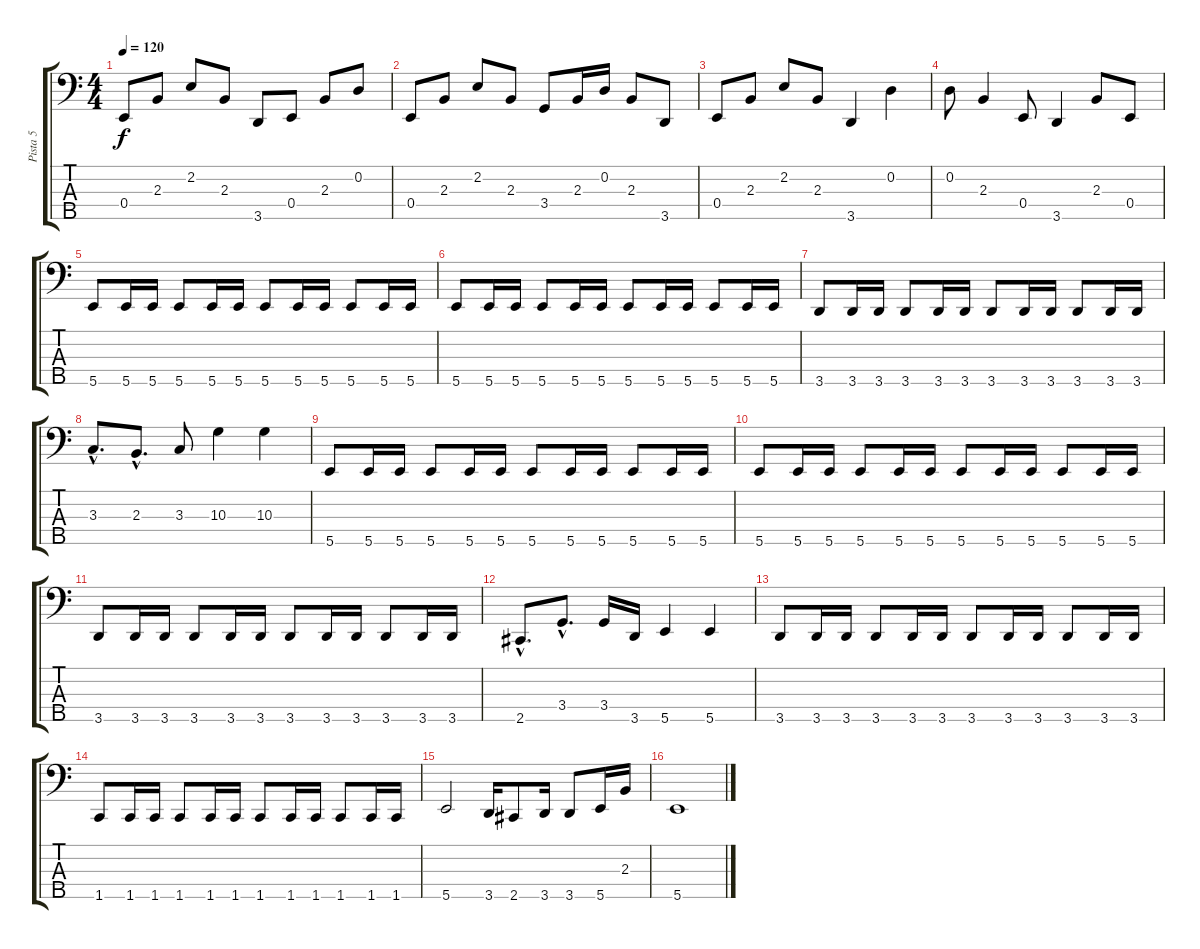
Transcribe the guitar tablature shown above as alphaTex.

\track ("Pista 5" "Pista 5") {instrument electricbasspick}
\staff {score tabs}
\tuning (G2 D2 A1 E1 B0) {hide}
\ts (4 4)
\tempo 120
\clef f4
\ks c
0.4.8{dy f} 2.3.8 2.2.8 2.3.8 3.5.8 0.4.8 2.3.8 0.2.8 |
0.4.8 2.3.8 2.2.8 2.3.8 3.4.8 2.3.16 0.2.16 2.3.8 3.5.8 |
0.4.8 2.3.8 2.2.8 2.3.8 3.5.4 0.2.4 |
0.2.8 2.3.4 0.4.8 3.5.4 2.3.8 0.4.8 |
5.5.8 5.5.16 5.5.16 5.5.8 5.5.16 5.5.16 5.5.8 5.5.16 5.5.16 5.5.8 5.5.16 5.5.16 |
5.5.8 5.5.16 5.5.16 5.5.8 5.5.16 5.5.16 5.5.8 5.5.16 5.5.16 5.5.8 5.5.16 5.5.16 |
3.5.8 3.5.16 3.5.16 3.5.8 3.5.16 3.5.16 3.5.8 3.5.16 3.5.16 3.5.8 3.5.16 3.5.16 |
3.3{hac}.8{d} 2.3{hac}.8{d} 3.3.8 10.3.4 10.3.4 |
5.5.8 5.5.16 5.5.16 5.5.8 5.5.16 5.5.16 5.5.8 5.5.16 5.5.16 5.5.8 5.5.16 5.5.16 |
5.5.8 5.5.16 5.5.16 5.5.8 5.5.16 5.5.16 5.5.8 5.5.16 5.5.16 5.5.8 5.5.16 5.5.16 |
3.5.8 3.5.16 3.5.16 3.5.8 3.5.16 3.5.16 3.5.8 3.5.16 3.5.16 3.5.8 3.5.16 3.5.16 |
2.5{hac}.8{d} 3.4{hac}.8{d} 3.4.16 3.5.16 5.5.4 5.5.4 |
3.5.8 3.5.16 3.5.16 3.5.8 3.5.16 3.5.16 3.5.8 3.5.16 3.5.16 3.5.8 3.5.16 3.5.16 |
1.5.8 1.5.16 1.5.16 1.5.8 1.5.16 1.5.16 1.5.8 1.5.16 1.5.16 1.5.8 1.5.16 1.5.16 |
5.5.2 3.5.16 2.5.8 3.5.16 3.5.8 5.5.16 2.3.16 |
5.5{ss}.1
